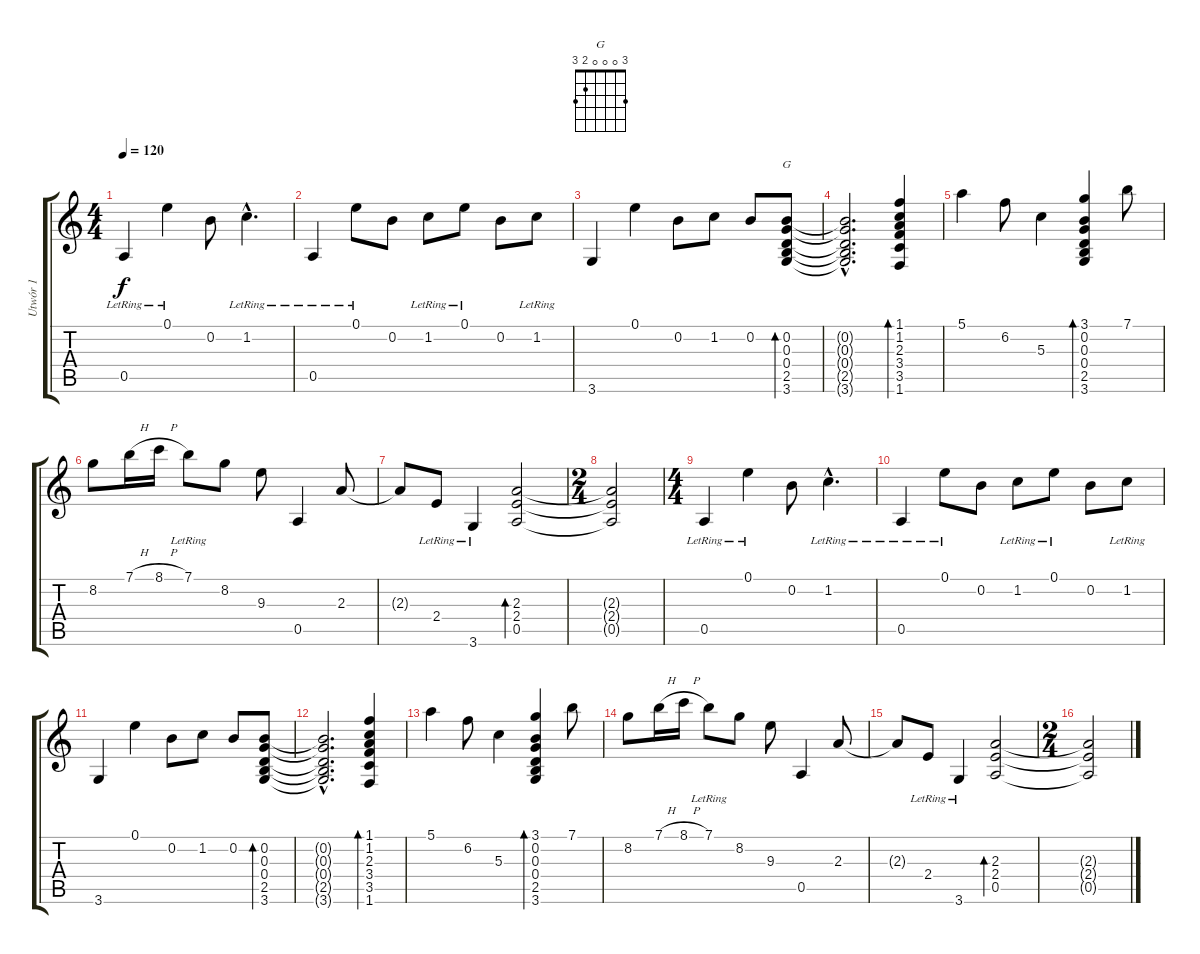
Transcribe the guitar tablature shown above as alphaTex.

\track ("Utwór 1" "Utwór 1") {instrument acousticguitarsteel}
\staff {score tabs}
\tuning (E4 B3 G3 D3 A2 E2) {hide}
\chord ("G" 3 0 0 0 2 3)
\ts (4 4)
\tempo 120
\clef g2
\ks c
0.5{lr}.4{dy f} 0.1{lr}.4 0.2.8 1.2{hac lr}.4{d} |
0.5{lr}.4 0.1{lr}.8 0.2.8 1.2{lr}.8 0.1{lr}.8 0.2.8 1.2{lr}.8 |
3.6.4 0.1.4 0.2.8 1.2.8 0.2.8 (0.2 0.3 0.4 2.5 3.6).8{bd 60 ch "G"} |
(0.2{hac t} 0.3{hac t} 0.4{hac t} 2.5{hac t} 3.6{hac t}).2{d} (1.1 1.2 2.3 3.4 3.5 1.6).4{bd 60} |
5.1.4 6.2.8 5.3.4 (3.1 0.2 0.3 0.4 2.5 3.6).4{bd 60} 7.1.8 |
8.2.8 7.1{h}.16 8.1{h}.16 7.1{lr}.8 8.2.8 9.3.8 0.5.4 2.3.8 |
2.3{t}.8 2.4{lr}.8 3.6{lr}.4 (2.3 2.4 0.5).2{bd 60} |
\ts (2 4)
(2.3{t} 2.4{t} 0.5{t}).2 |
\ts (4 4)
0.5{lr}.4 0.1{lr}.4 0.2.8 1.2{hac lr}.4{d} |
0.5{lr}.4 0.1{lr}.8 0.2.8 1.2{lr}.8 0.1{lr}.8 0.2.8 1.2{lr}.8 |
3.6.4 0.1.4 0.2.8 1.2.8 0.2.8 (0.2 0.3 0.4 2.5 3.6).8{bd 60} |
(0.2{hac t} 0.3{hac t} 0.4{hac t} 2.5{hac t} 3.6{hac t}).2{d} (1.1 1.2 2.3 3.4 3.5 1.6).4{bd 60} |
5.1.4 6.2.8 5.3.4 (3.1 0.2 0.3 0.4 2.5 3.6).4{bd 60} 7.1.8 |
8.2.8 7.1{h}.16 8.1{h}.16 7.1{lr}.8 8.2.8 9.3.8 0.5.4 2.3.8 |
2.3{t}.8 2.4{lr}.8 3.6{lr}.4 (2.3 2.4 0.5).2{bd 60} |
\ts (2 4)
(2.3{t} 2.4{t} 0.5{t}).2
